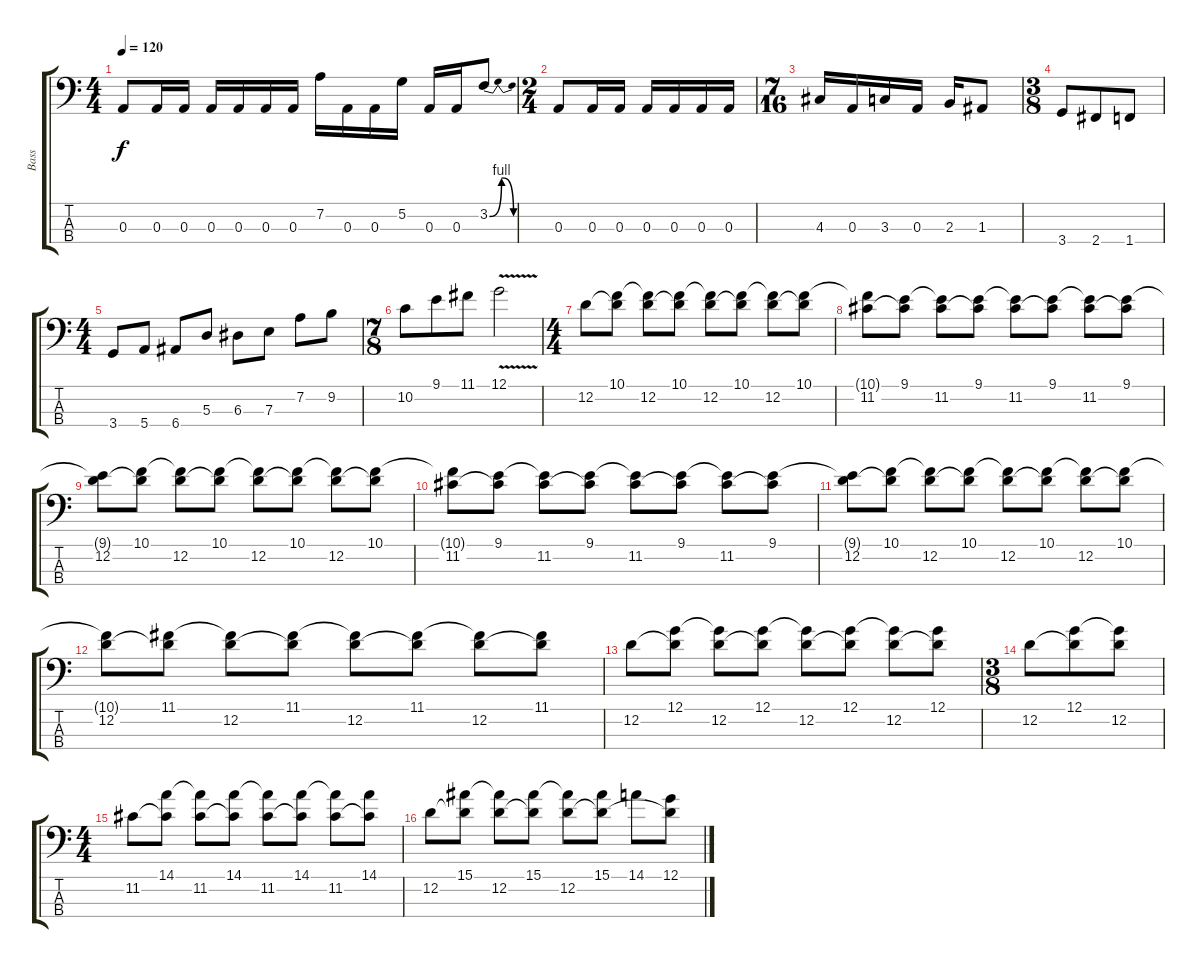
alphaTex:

\track ("Bass" "Bass") {instrument electricbasspick}
\staff {score tabs}
\tuning (G2 D2 A1 E1) {hide}
\ts (4 4)
\tempo 120
\clef f4
\ks c
0.3.8{dy f} 0.3.16 0.3.16 0.3.16 0.3.16 0.3.16 0.3.16 7.2.16 0.3.16 0.3.16 5.2.16 0.3.16 0.3.16 3.2{be (bendrelease 0 0 30 4 30 4 60 0)}.8 |
\ts (2 4)
0.3.8 0.3.16 0.3.16 0.3.16 0.3.16 0.3.16 0.3.16 |
\ts (7 16)
4.3.16 0.3.16 3.3.16 0.3.16 2.3.16 1.3.8 |
\ts (3 8)
3.4.8 2.4.8 1.4.8 |
\ts (4 4)
3.4.8 5.4.8 6.4.8 5.3.8 6.3.8 7.3.8 7.2.8 9.2.8 |
\ts (7 8)
10.2.8 9.1.8 11.1.8 12.1{v}.2 |
\ts (4 4)
12.2.8 (10.1 12.2{t}).8 (10.1{t} 12.2).8 (10.1 12.2{t}).8 (10.1{t} 12.2).8 (10.1 12.2{t}).8 (10.1{t} 12.2).8 (10.1 12.2{t}).8 |
(10.1{t} 11.2).8 (9.1 11.2{t}).8 (9.1{t} 11.2).8 (9.1 11.2{t}).8 (9.1{t} 11.2).8 (9.1 11.2{t}).8 (9.1{t} 11.2).8 (9.1 11.2{t}).8 |
(9.1{t} 12.2).8 (10.1 12.2{t}).8 (10.1{t} 12.2).8 (10.1 12.2{t}).8 (10.1{t} 12.2).8 (10.1 12.2{t}).8 (10.1{t} 12.2).8 (10.1 12.2{t}).8 |
(10.1{t} 11.2).8 (9.1 11.2{t}).8 (9.1{t} 11.2).8 (9.1 11.2{t}).8 (9.1{t} 11.2).8 (9.1 11.2{t}).8 (9.1{t} 11.2).8 (9.1 11.2{t}).8 |
(9.1{t} 12.2).8 (10.1 12.2{t}).8 (10.1{t} 12.2).8 (10.1 12.2{t}).8 (10.1{t} 12.2).8 (10.1 12.2{t}).8 (10.1{t} 12.2).8 (10.1 12.2{t}).8 |
(10.1{t} 12.2).8 (11.1 12.2{t}).8 (11.1{t} 12.2).8 (11.1 12.2{t}).8 (11.1{t} 12.2).8 (11.1 12.2{t}).8 (11.1{t} 12.2).8 (11.1 12.2{t}).8 |
12.2.8 (12.1 12.2{t}).8 (12.1{t} 12.2).8 (12.1 12.2{t}).8 (12.1{t} 12.2).8 (12.1 12.2{t}).8 (12.1{t} 12.2).8 (12.1 12.2{t}).8 |
\ts (3 8)
12.2.8 (12.1 12.2{t}).8 (12.1{t} 12.2).8 |
\ts (4 4)
11.2.8 (14.1 11.2{t}).8 (14.1{t} 11.2).8 (14.1 11.2{t}).8 (14.1{t} 11.2).8 (14.1 11.2{t}).8 (14.1{t} 11.2).8 (14.1 11.2{t}).8 |
12.2.8 (15.1 12.2{t}).8 (15.1{t} 12.2).8 (15.1 12.2{t}).8 (15.1{t} 12.2).8 (15.1 12.2{t}).8 14.1.8 (12.1 12.2{t}).8
